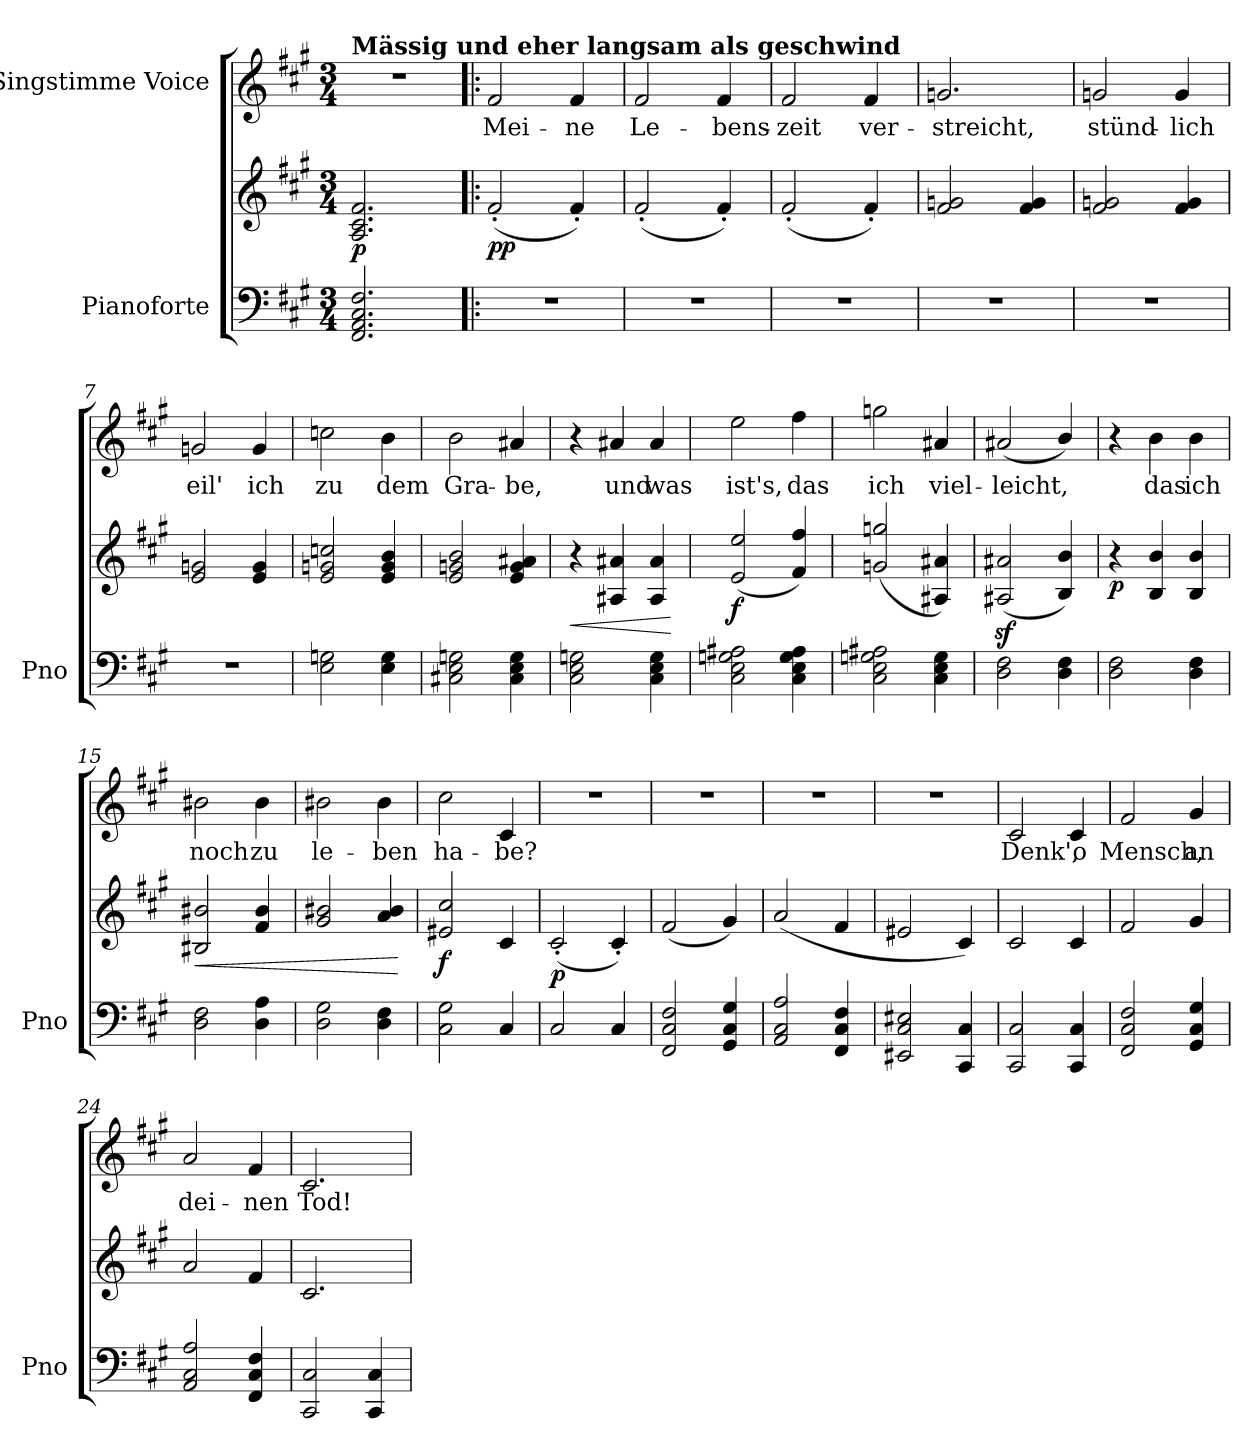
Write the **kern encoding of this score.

**kern	**kern	**dynam	**kern	**text
*part2	*part2	*part2	*part1	*part1
*staff3	*staff2	*staff2/3	*staff1	*staff1
*I"Pianoforte	*	*	*I"Singstimme Voice	*
*I'Pno	*	*	*	*
*clefF4	*clefG2	*	*clefG2	*
*k[f#c#g#]	*k[f#c#g#]	*	*k[f#c#g#]	*
*M3/4	*M3/4	*	*M3/4	*
=1	=1	=1	=1	=1
!	!	!	!LO:TX:a:B:t=Mässig und eher langsam als geschwind	!
!	!	!LO:DY:b	!	!
2.FF#/ 2.AA/ 2.C#/ 2.F#/	2.A/ 2.c#/ 2.f#/	p	2.r	.
=2!|:	=2!|:	=2!|:	=2!|:	=2!|:
!	!	!LO:DY:b	!	!LO:LY:b
2.r	(<2f#'/	pp	2f#/	Mei-
!	!	!	!	!LO:LY:b
.	4f#'/)	.	4f#/	-ne
=3	=3	=3	=3	=3
!	!	!	!	!LO:LY:b
2.r	(<2f#'/	.	2f#/	Le-
!	!	!	!	!LO:LY:b
.	4f#'/)	.	4f#/	-bens-
=4	=4	=4	=4	=4
!	!	!	!	!LO:LY:b
2.r	(<2f#'/	.	2f#/	-zeit
!	!	!	!	!LO:LY:b
.	4f#'/)	.	4f#/	ver-
=5	=5	=5	=5	=5
!	!	!	!	!LO:LY:b
2.r	2f#/ 2gn/	.	2.gn/	-streicht,
.	4f#/ 4g/	.	.	.
=6	=6	=6	=6	=6
!	!	!	!	!LO:LY:b
2.r	2f#/ 2gn/	.	2gn/	stünd-
!	!	!	!	!LO:LY:b
.	4f#/ 4g/	.	4g/	-lich
=7	=7	=7	=7	=7
!	!	!	!	!LO:LY:b
2.r	2e/ 2gn/	.	2gn/	eil'
!	!	!	!	!LO:LY:b
.	4e/ 4g/	.	4g/	ich
=8	=8	=8	=8	=8
!	!	!	!	!LO:LY:b
2E\ 2Gn\	2e/ 2gn/ 2ccn/	.	2ccn\	zu
!	!	!	!	!LO:LY:b
4E\ 4G\	4e/ 4g/ 4b/	.	4b\	dem
=9	=9	=9	=9	=9
!	!	!	!	!LO:LY:b
2C#X\ 2E\ 2Gn\	2e/ 2gn/ 2b/	.	2b\	Gra-
!	!	!	!	!LO:LY:b
4C#\ 4E\ 4G\	4e/ 4g/ 4a#X/	.	4a#X/	-be,
!!LO:LB:g=z
=10	=10	=10	=10	=10
!	!	!LO:HP:b	!	!
2C#\ 2E\ 2Gn\	4r	<	4r	.
!	!	!	!	!LO:LY:b
.	4A#X/ 4a#X/	.	4a#X/	und
!	!	!	!	!LO:LY:b
4C#\ 4E\ 4G\	4A#/ 4a#/	.	4a#/	was
.	.	[	.	.
=11	=11	=11	=11	=11
!	!	!LO:DY:b	!	!LO:LY:b
2C#\ 2E\ 2Gn\ 2A#X\	(<2e/ 2ee/	f	2ee\	ist's,
!	!	!	!	!LO:LY:b
4C#\ 4E\ 4G\ 4A#\	4f#/ 4ff#/)	.	4ff#\	das
=12	=12	=12	=12	=12
!	!	!	!	!LO:LY:b
2C#\ 2E\ 2Gn\ 2A#X\	(<2gn/ 2ggn/	.	2ggn\	ich
!	!	!	!	!LO:LY:b
4C#\ 4E\ 4G\	4A#X/ 4a#X/)	.	4a#X/	viel-
=13	=13	=13	=13	=13
!	!	!	!	!LO:LY:b
2D\ 2F#\	(<2A#X/z< 2a#X/z<	.	(<2a#X/	-leicht,
4D\ 4F#\	4B/ 4b/)	.	4b/)	.
=14	=14	=14	=14	=14
!	!	!LO:DY:b	!	!
2D\ 2F#\	4r	p	4r	.
!	!	!	!	!LO:LY:b
.	4B/ 4b/	.	4b\	das
!	!	!	!	!LO:LY:b
4D\ 4F#\	4B/ 4b/	.	4b\	ich
=15	=15	=15	=15	=15
!	!	!LO:HP:b	!	!LO:LY:b
2D\ 2F#\	2B#X/ 2b#X/	<	2b#X\	noch
!	!	!	!	!LO:LY:b
4D\ 4A\	4f#/ 4b#/	.	4b#\	zu
=16	=16	=16	=16	=16
!	!	!	!	!LO:LY:b
2D\ 2G#\	2g#/ 2b#X/	.	2b#X\	le-
!	!	!	!	!LO:LY:b
4D\ 4F#\	4a/ 4b#/	.	4b#\	-ben
.	.	[	.	.
=17	=17	=17	=17	=17
!	!	!LO:DY:b	!	!LO:LY:b
2C#\ 2G#\	2e#X/ 2cc#/	f	2cc#\	ha-
!	!	!	!	!LO:LY:b
4C#/	4c#/	.	4c#/	-be?
=18	=18	=18	=18	=18
!	!	!LO:DY:b	!	!
2C#/	(<2c#'/	p	2.r	.
4C#/	4c#'/)	.	.	.
=19	=19	=19	=19	=19
2FF#/ 2C#/ 2F#/	(<2f#/	.	2.r	.
4GG#/ 4C#/ 4G#/	4g#/)	.	.	.
!!LO:LB:g=z
=20	=20	=20	=20	=20
2AA/ 2C#/ 2A/	(>2a/	.	2.r	.
4FF#/ 4C#/ 4F#/	4f#/	.	.	.
=21	=21	=21	=21	=21
2EE#X/ 2C#/ 2E#X/	2e#X/	.	2.r	.
4CC#/ 4C#/	4c#/)	.	.	.
=22	=22	=22	=22	=22
!	!	!	!	!LO:LY:b
2CC#/ 2C#/	2c#/	.	2c#/	Denk',
!	!	!	!	!LO:LY:b
4CC#/ 4C#/	4c#/	.	4c#/	o
=23	=23	=23	=23	=23
!	!	!	!	!LO:LY:b
2FF#/ 2C#/ 2F#/	2f#/	.	2f#/	Mensch,
!	!	!	!	!LO:LY:b
4GG#/ 4C#/ 4G#/	4g#/	.	4g#/	an
=24	=24	=24	=24	=24
!	!	!	!	!LO:LY:b
2AA/ 2C#/ 2A/	2a/	.	2a/	dei-
!	!	!	!	!LO:LY:b
4FF#/ 4C#/ 4F#/	4f#/	.	4f#/	-nen
=25	=25	=25	=25	=25
!	!	!	!	!LO:LY:b
2CC#/ 2C#/	2.c#/	.	2.c#/	Tod!
4CC#/ 4C#/	.	.	.	.
=	=	=	=	=
*-	*-	*-	*-	*-
